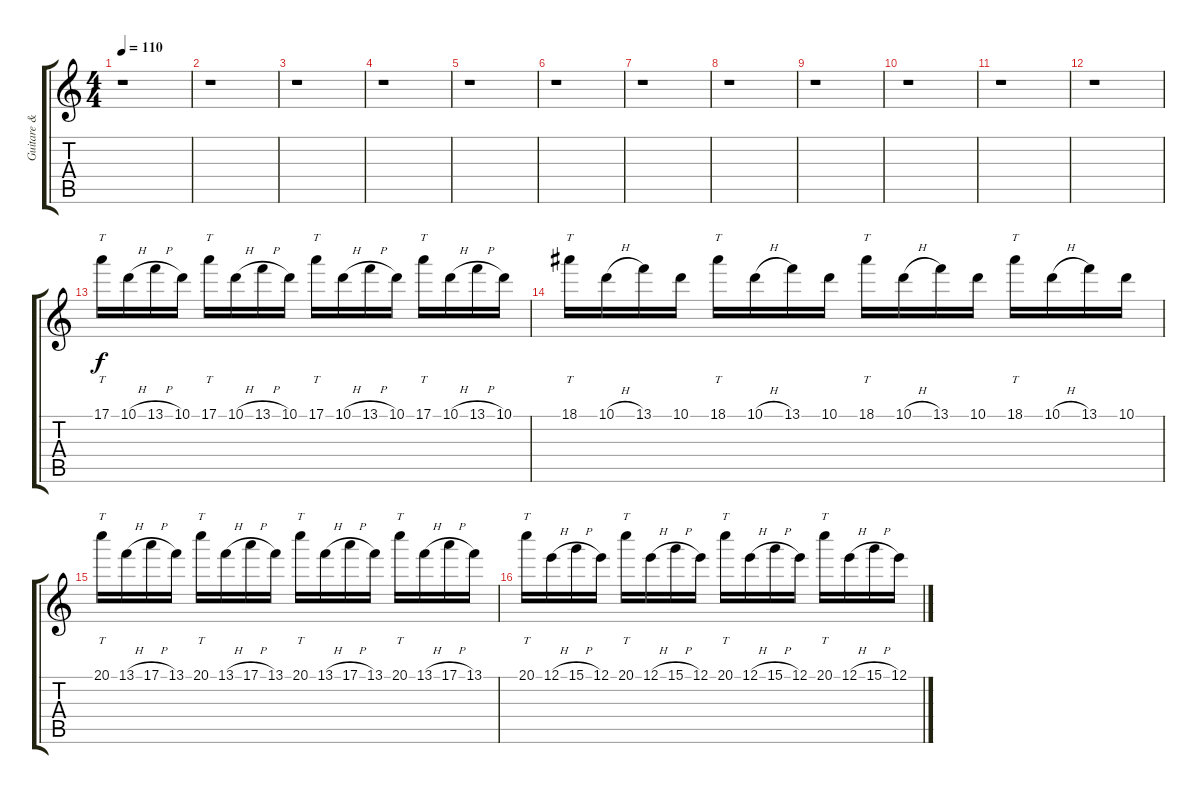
\track ("Guitare & Cordes" "Guitare & ") {instrument distortionguitar}
\staff {score tabs}
\tuning (E4 B3 G3 D3 A2 E2) {hide}
\ts (4 4)
\tempo 110
\clef g2
\ks c
r.1{dy f} |
r.1 |
r.1 |
r.1 |
r.1 |
r.1 |
r.1 |
r.1 |
r.1 |
r.1 |
r.1 |
r.1 |
17.1.16{tt} 10.1{h}.16 13.1{h}.16 10.1.16 17.1.16{tt} 10.1{h}.16 13.1{h}.16 10.1.16 17.1.16{tt} 10.1{h}.16 13.1{h}.16 10.1.16 17.1.16{tt} 10.1{h}.16 13.1{h}.16 10.1.16 |
18.1.16{tt} 10.1{h}.16 13.1.16 10.1.16 18.1.16{tt} 10.1{h}.16 13.1.16 10.1.16 18.1.16{tt} 10.1{h}.16 13.1.16 10.1.16 18.1.16{tt} 10.1{h}.16 13.1.16 10.1.16 |
20.1.16{tt} 13.1{h}.16 17.1{h}.16 13.1.16 20.1.16{tt} 13.1{h}.16 17.1{h}.16 13.1.16 20.1.16{tt} 13.1{h}.16 17.1{h}.16 13.1.16 20.1.16{tt} 13.1{h}.16 17.1{h}.16 13.1.16 |
20.1.16{tt} 12.1{h}.16 15.1{h}.16 12.1.16 20.1.16{tt} 12.1{h}.16 15.1{h}.16 12.1.16 20.1.16{tt} 12.1{h}.16 15.1{h}.16 12.1.16 20.1.16{tt} 12.1{h}.16 15.1{h}.16 12.1.16
